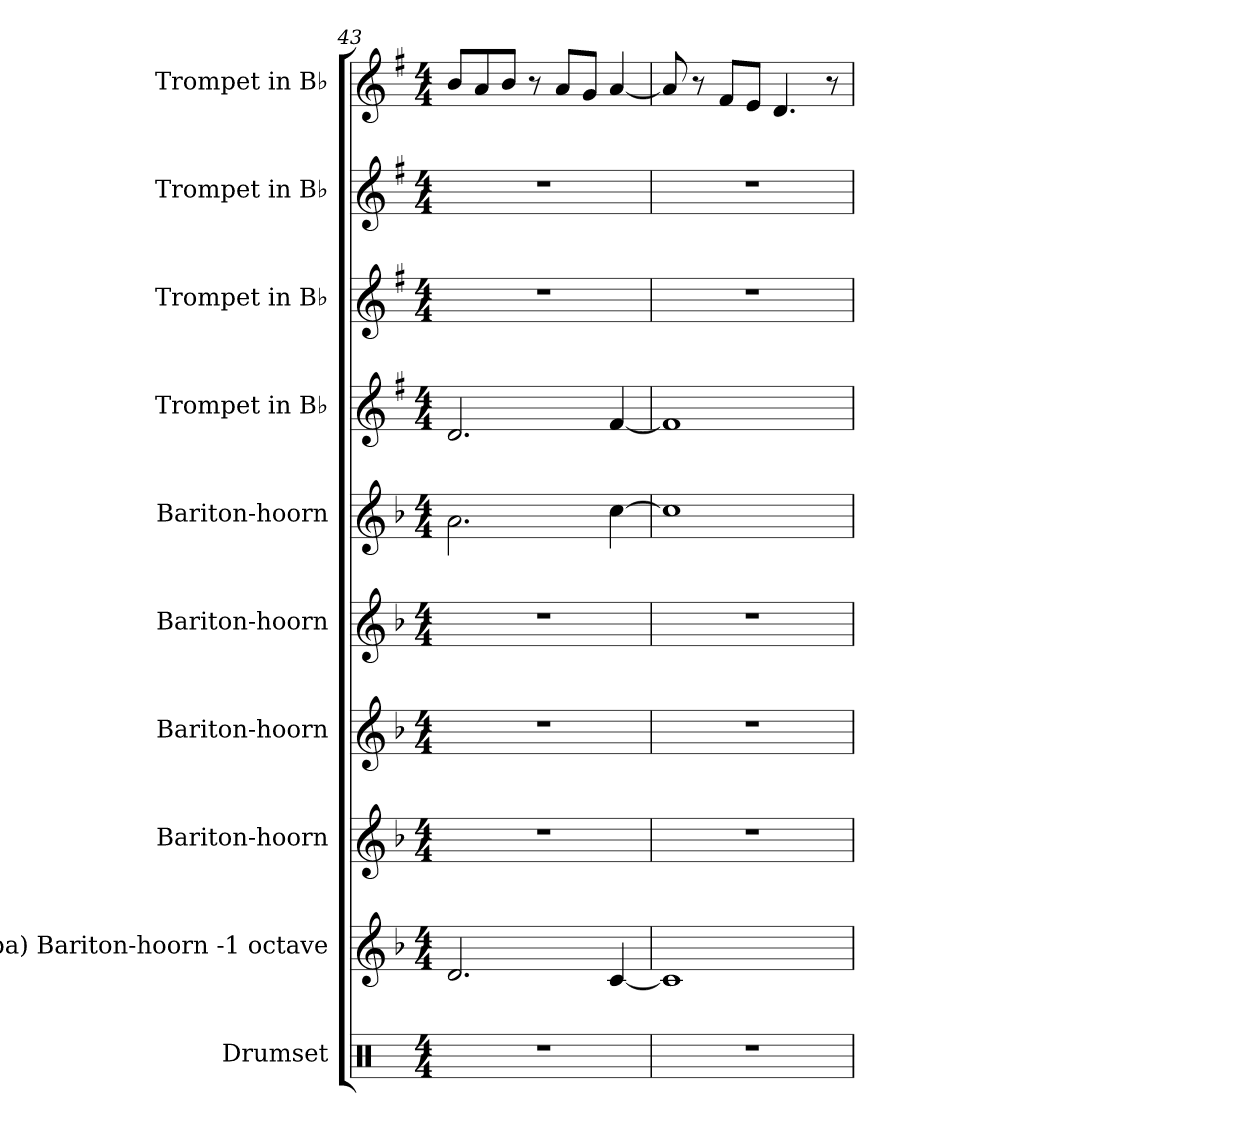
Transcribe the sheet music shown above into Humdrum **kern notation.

**kern	**kern	**kern	**kern	**kern	**kern	**kern	**kern	**kern	**kern
*part10	*part9	*part8	*part7	*part6	*part5	*part4	*part3	*part2	*part1
*staff10	*staff9	*staff8	*staff7	*staff6	*staff5	*staff4	*staff3	*staff2	*staff1
*I"Drumset	*I"(tuba) Bariton-hoorn -1 octave	*I"Bariton-hoorn	*I"Bariton-hoorn	*I"Bariton-hoorn	*I"Bariton-hoorn	*I"Trompet in B♭	*I"Trompet in B♭	*I"Trompet in B♭	*I"Trompet in B♭
*I'D. set	*I'Ba. Hn.	*I'Ba. Hn.	*I'Ba. Hn.	*I'Ba. Hn.	*I'Ba. Hn.	*	*	*	*
*clefX	*clefG2	*clefG2	*clefG2	*clefG2	*clefG2	*clefG2	*clefG2	*clefG2	*clefG2
*	*ITrd8c14	*ITrd8c14	*ITrd8c14	*ITrd8c14	*ITrd8c14	*ITrd1c2	*ITrd1c2	*ITrd1c2	*ITrd1c2
*k[]	*k[b-]	*k[b-]	*k[b-]	*k[b-]	*k[b-]	*k[b-]	*k[b-]	*k[b-]	*k[b-]
*M4/4	*M4/4	*M4/4	*M4/4	*M4/4	*M4/4	*M4/4	*M4/4	*M4/4	*M4/4
=43	=43	=43	=43	=43	=43	=43	=43	=43	=43
1r	2.D/	1r	1r	1r	2.A\	2.c/	1r	1r	8a/L
.	.	.	.	.	.	.	.	.	8g/
.	.	.	.	.	.	.	.	.	8a/J
.	.	.	.	.	.	.	.	.	8r
.	.	.	.	.	.	.	.	.	8g/L
.	.	.	.	.	.	.	.	.	8f/J
.	[4C/	.	.	.	[4c\	[4e/	.	.	[4g/
=44	=44	=44	=44	=44	=44	=44	=44	=44	=44
1r	1C]	1r	1r	1r	1c]	1e]	1r	1r	8g/]
.	.	.	.	.	.	.	.	.	8r
.	.	.	.	.	.	.	.	.	8e/L
.	.	.	.	.	.	.	.	.	8d/J
.	.	.	.	.	.	.	.	.	4.c/
.	.	.	.	.	.	.	.	.	8r
=	=	=	=	=	=	=	=	=	=
*-	*-	*-	*-	*-	*-	*-	*-	*-	*-
